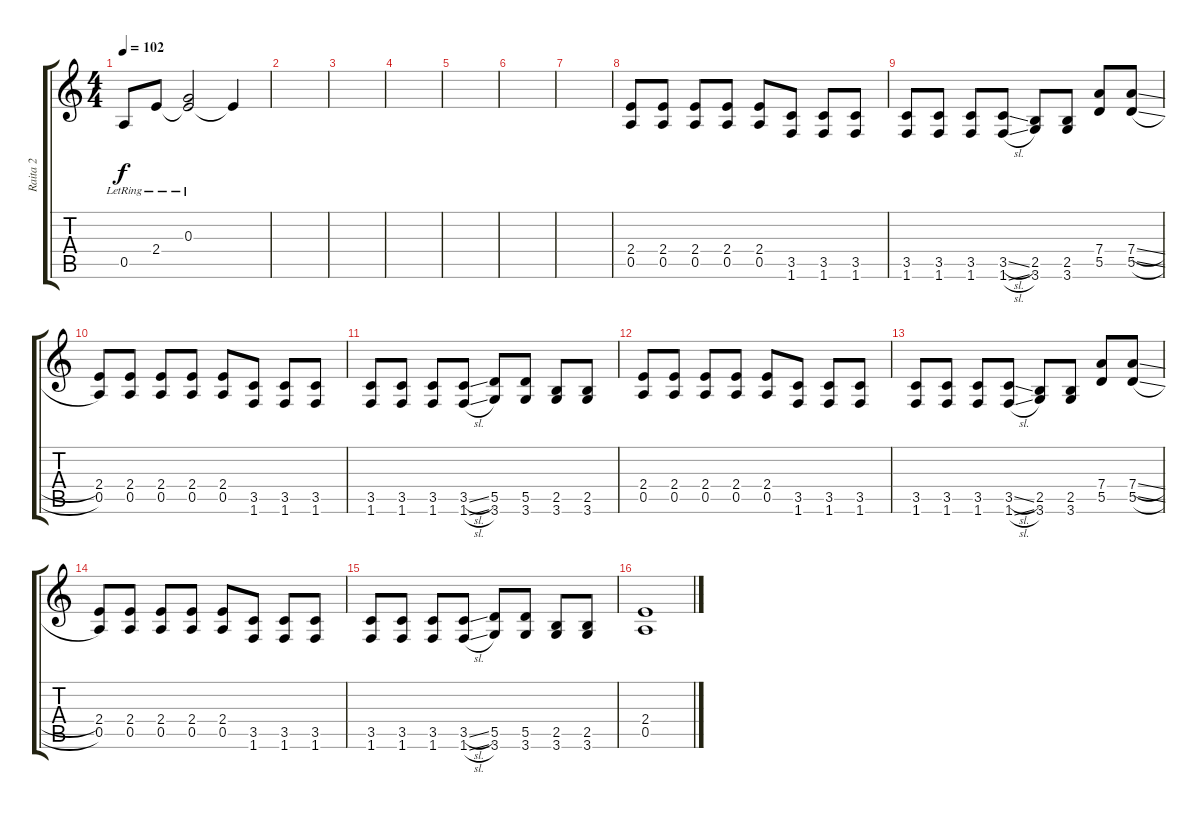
\track ("Raita 2" "Raita 2") {instrument distortionguitar}
\staff {score tabs}
\tuning (E4 B3 G3 D3 A2 E2) {hide}
\ts (4 4)
\tempo 102
\clef g2
\ks c
0.5{lr}.8{dy f instrument electricguitarjazz} 2.4{lr}.8 (0.3{lr} 2.4{t}).2 2.4{t}.4 |
|
|
|
|
|
|
(2.4 0.5).8{instrument distortionguitar} (2.4 0.5).8 (2.4 0.5).8 (2.4 0.5).8 (2.4 0.5).8 (3.5 1.6).8 (3.5 1.6).8 (3.5 1.6).8 |
(3.5 1.6).8 (3.5 1.6).8 (3.5 1.6).8 (3.5{sl} 1.6{sl}).8 (2.5 3.6).8 (2.5 3.6).8 (7.4 5.5).8 (7.4{sl} 5.5{sl}).8 |
(2.4 0.5).8 (2.4 0.5).8 (2.4 0.5).8 (2.4 0.5).8 (2.4 0.5).8 (3.5 1.6).8 (3.5 1.6).8 (3.5 1.6).8 |
(3.5 1.6).8 (3.5 1.6).8 (3.5 1.6).8 (3.5{sl} 1.6{sl}).8 (5.5 3.6).8 (5.5 3.6).8 (2.5 3.6).8 (2.5 3.6).8 |
(2.4 0.5).8 (2.4 0.5).8 (2.4 0.5).8 (2.4 0.5).8 (2.4 0.5).8 (3.5 1.6).8 (3.5 1.6).8 (3.5 1.6).8 |
(3.5 1.6).8 (3.5 1.6).8 (3.5 1.6).8 (3.5{sl} 1.6{sl}).8 (2.5 3.6).8 (2.5 3.6).8 (7.4 5.5).8 (7.4{sl} 5.5{sl}).8 |
(2.4 0.5).8 (2.4 0.5).8 (2.4 0.5).8 (2.4 0.5).8 (2.4 0.5).8 (3.5 1.6).8 (3.5 1.6).8 (3.5 1.6).8 |
(3.5 1.6).8 (3.5 1.6).8 (3.5 1.6).8 (3.5{sl} 1.6{sl}).8 (5.5 3.6).8 (5.5 3.6).8 (2.5 3.6).8 (2.5 3.6).8 |
(2.4 0.5).1
